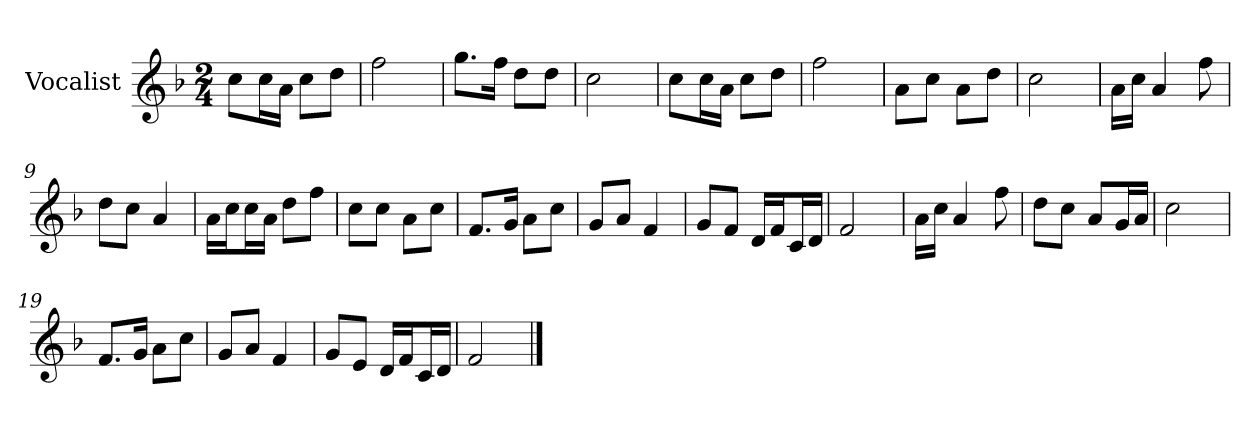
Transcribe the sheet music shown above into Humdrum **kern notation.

**kern
*part1
*staff1
*I"Vocalist
*k[b-]
*F:
*M2/4
=
8ccL
16ccL
16aJJ
8ccL
8ddJ
=1
2ff
=2
8.ggL
16ffJk
8ddL
8ddJ
=3
2cc
=4
8ccL
16ccL
16aJJ
8ccL
8ddJ
=5
2ff
=6
8aL
8ccJ
8aL
8ddJ
=7
2cc
=8
16aLL
16ccJJ
4a
8ff
=9
8ddL
8ccJ
4a
=10
16aLL
16ccJ
16ccL
16aJJ
8ddL
8ffJ
=11
8ccL
8ccJ
8aL
8ccJ
=12
8.fL
16gJk
8aL
8ccJ
=13
8gL
8aJ
4f
=14
8gL
8fJ
16dLL
16fJ
16cL
16dJJ
=15
2f
=16
16aLL
16ccJJ
4a
8ff
=17
8ddL
8ccJ
8aL
16gL
16aJJ
=18
2cc
=19
8.fL
16gJk
8aL
8ccJ
=20
8gL
8aJ
4f
=21
8gL
8eJ
16dLL
16fJ
16cL
16dJJ
=22
2f
==
*-
